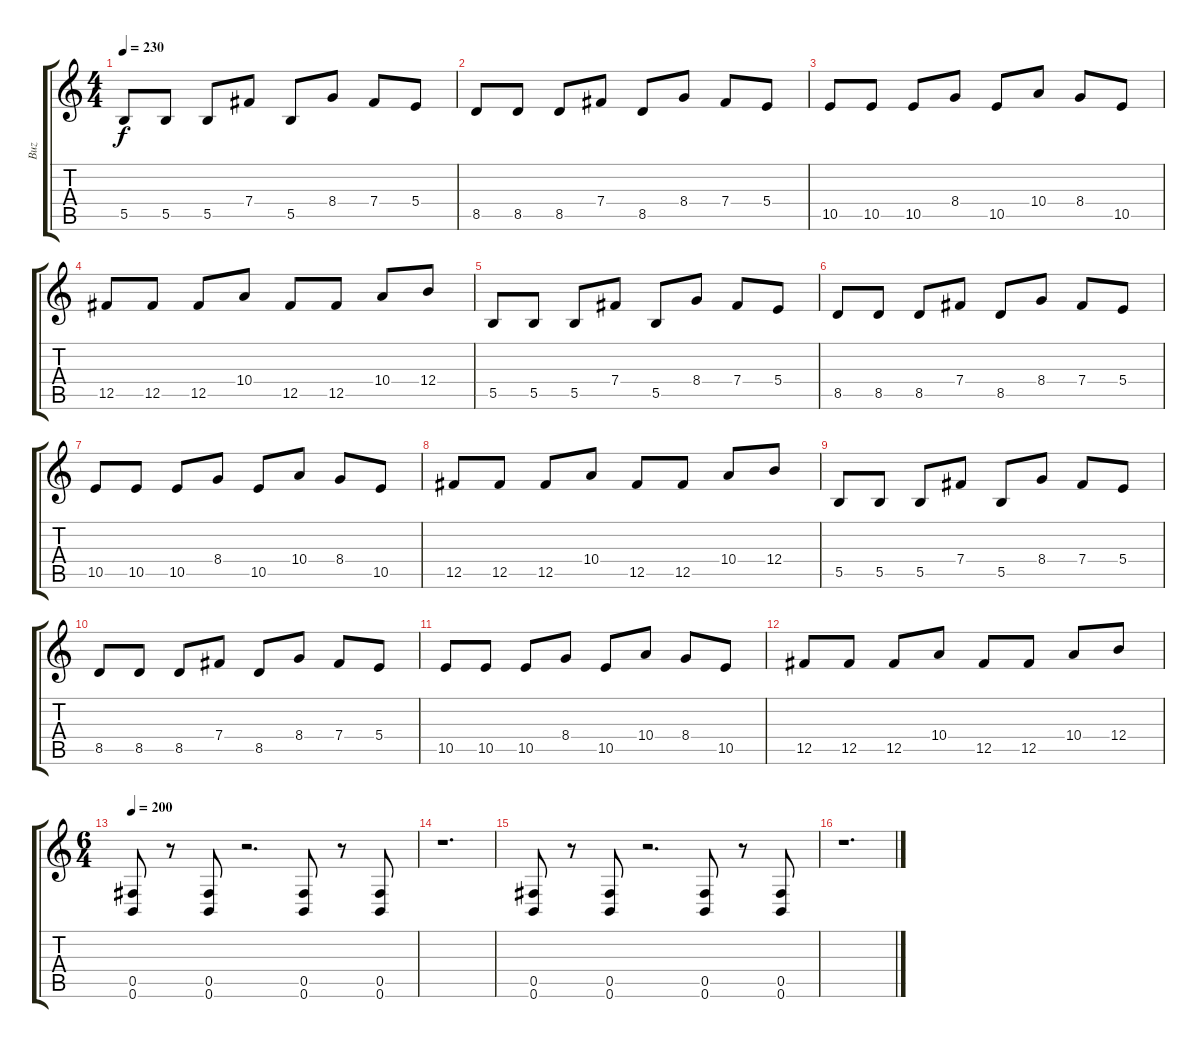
\track ("Buz" "Buz") {instrument distortionguitar}
\staff {score tabs}
\tuning (Db4 Ab3 E3 B2 Gb2 B1) {hide}
\ts (4 4)
\tempo 230
\clef g2
\ks c
5.5.8{dy f} 5.5.8 5.5.8 7.4.8 5.5.8 8.4.8 7.4.8 5.4.8 |
8.5.8 8.5.8 8.5.8 7.4.8 8.5.8 8.4.8 7.4.8 5.4.8 |
10.5.8 10.5.8 10.5.8 8.4.8 10.5.8 10.4.8 8.4.8 10.5.8 |
12.5.8 12.5.8 12.5.8 10.4.8 12.5.8 12.5.8 10.4.8 12.4.8 |
5.5.8 5.5.8 5.5.8 7.4.8 5.5.8 8.4.8 7.4.8 5.4.8 |
8.5.8 8.5.8 8.5.8 7.4.8 8.5.8 8.4.8 7.4.8 5.4.8 |
10.5.8 10.5.8 10.5.8 8.4.8 10.5.8 10.4.8 8.4.8 10.5.8 |
12.5.8 12.5.8 12.5.8 10.4.8 12.5.8 12.5.8 10.4.8 12.4.8 |
5.5.8 5.5.8 5.5.8 7.4.8 5.5.8 8.4.8 7.4.8 5.4.8 |
8.5.8 8.5.8 8.5.8 7.4.8 8.5.8 8.4.8 7.4.8 5.4.8 |
10.5.8 10.5.8 10.5.8 8.4.8 10.5.8 10.4.8 8.4.8 10.5.8 |
12.5.8 12.5.8 12.5.8 10.4.8 12.5.8 12.5.8 10.4.8 12.4.8 |
\ts (6 4)
\tempo 200
(0.5 0.6).8 r.8 (0.5 0.6).8 r.2{d} (0.5 0.6).8 r.8 (0.5 0.6).8 |
r.1{d} |
(0.5 0.6).8 r.8 (0.5 0.6).8 r.2{d} (0.5 0.6).8 r.8 (0.5 0.6).8 |
r.1{d}
